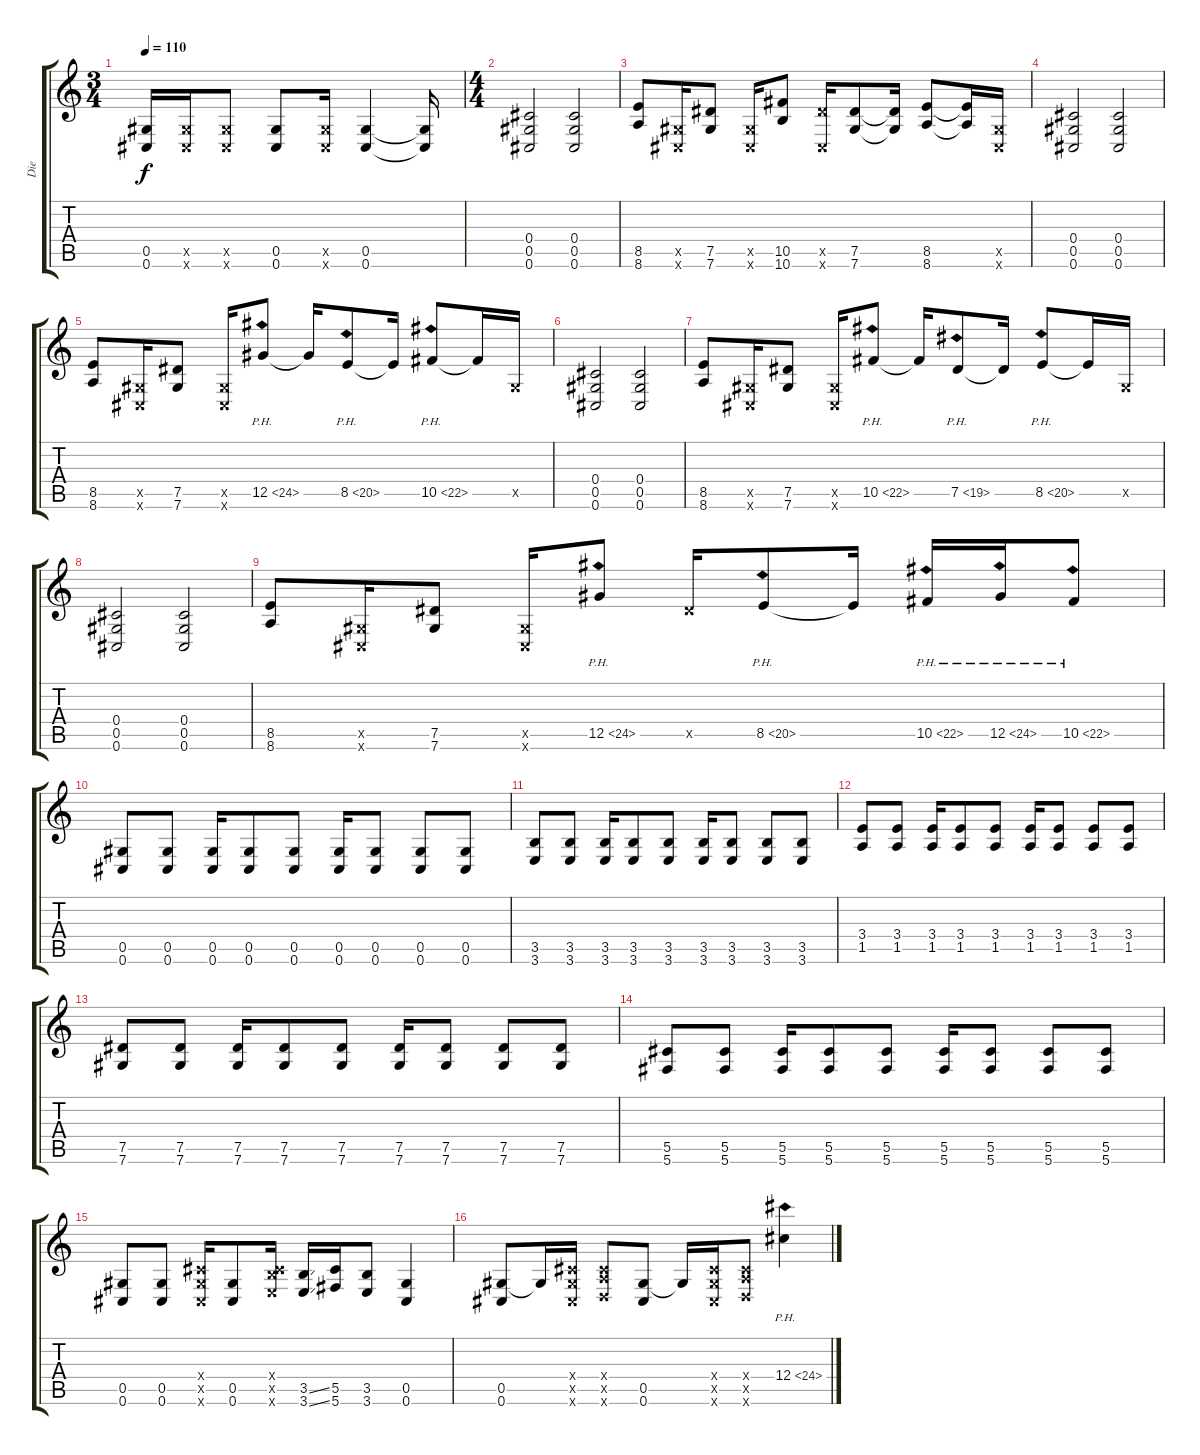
\track ("Die" "Die") {instrument distortionguitar}
\staff {score tabs}
\tuning (Eb4 Bb3 Gb3 Db3 Ab2 Db2) {hide}
\ts (3 4)
\tempo 110
\clef g2
\ks c
(0.5{t} 0.6{t}).16{dy f} (0.5{x} 0.6{x}).16 (0.5{x} 0.6{x}).8 (0.5 0.6).8 (0.5{x} 0.6{x}).16 (0.5 0.6).4 (0.5{t} 0.6{t}).16 |
\ts (4 4)
(0.4 0.5 0.6).2 (0.4 0.5 0.6).2 |
(8.5 8.6).8 (0.5{x} 0.6{x}).16 (7.5 7.6).8 (0.5{x} 0.6{x}).16 (10.5 10.6).8 (7.5{x} 0.6{x}).16 (7.5 7.6).8 (7.5{t} 7.6{t}).16 (8.5 8.6).8 (8.5{t} 8.6{t}).16 (0.5{x} 0.6{x}).16 |
(0.4 0.5 0.6).2 (0.4 0.5 0.6).2 |
(8.5 8.6).8 (0.5{x} 0.6{x}).16 (7.5 7.6).8 (0.5{x} 0.6{x}).16 12.5{ph 12}.8 12.5{t}.16 8.5{ph 12}.8 8.5{t}.16 10.5{ph 12}.8 10.5{t}.16 0.5{x}.16 |
(0.4 0.5 0.6).2 (0.4 0.5 0.6).2 |
(8.5 8.6).8 (0.5{x} 0.6{x}).16 (7.5 7.6).8 (0.5{x} 0.6{x}).16 10.5{ph 12}.8 10.5{t}.16 7.5{ph 12}.8 7.5{t}.16 8.5{ph 12}.8 8.5{t}.16 0.5{x}.16 |
(0.4 0.5 0.6).2 (0.4 0.5 0.6).2 |
(8.5 8.6).8 (0.5{x} 0.6{x}).16 (7.5 7.6).8 (0.5{x} 0.6{x}).16 12.5{ph 12}.8 7.5{x}.16 8.5{ph 12}.8 8.5{t}.16 10.5{ph 12}.16 12.5{ph 12}.16 10.5{ph 12}.8 |
(0.5 0.6).8{volume 13 balance 16 instrument distortionguitar} (0.5 0.6).8 (0.5 0.6).16 (0.5 0.6).8 (0.5 0.6).8 (0.5 0.6).16 (0.5 0.6).8 (0.5 0.6).8 (0.5 0.6).8 |
(3.5 3.6).8 (3.5 3.6).8 (3.5 3.6).16 (3.5 3.6).8 (3.5 3.6).8 (3.5 3.6).16 (3.5 3.6).8 (3.5 3.6).8 (3.5 3.6).8 |
(3.4 1.5).8 (3.4 1.5).8 (3.4 1.5).16 (3.4 1.5).8 (3.4 1.5).8 (3.4 1.5).16 (3.4 1.5).8 (3.4 1.5).8 (3.4 1.5).8 |
(7.5 7.6).8 (7.5 7.6).8 (7.5 7.6).16 (7.5 7.6).8 (7.5 7.6).8 (7.5 7.6).16 (7.5 7.6).8 (7.5 7.6).8 (7.5 7.6).8 |
(5.5 5.6).8 (5.5 5.6).8 (5.5 5.6).16 (5.5 5.6).8 (5.5 5.6).8 (5.5 5.6).16 (5.5 5.6).8 (5.5 5.6).8 (5.5 5.6).8 |
(0.5 0.6).8 (0.5 0.6).8 (0.4{x} 0.5{x} 0.6{x}).16 (0.5 0.6).8 (0.4{x} 3.5{x} 3.6{x}).16 (3.5{ss} 3.6{ss}).16 (5.5 5.6).16 (3.5 3.6).8 (0.5 0.6).4 |
(0.5 0.6).8 0.5{t}.16 (0.4{x} 0.5{x} 0.6{x}).16 (0.4{x} 1.5{x} 1.6{x}).8 (0.5 0.6).8 0.5{t}.16 (0.4{x} 0.5{x} 0.6{x}).16 (0.4{x} 1.5{x} 1.6{x}).8 12.4{ph 12}.4
